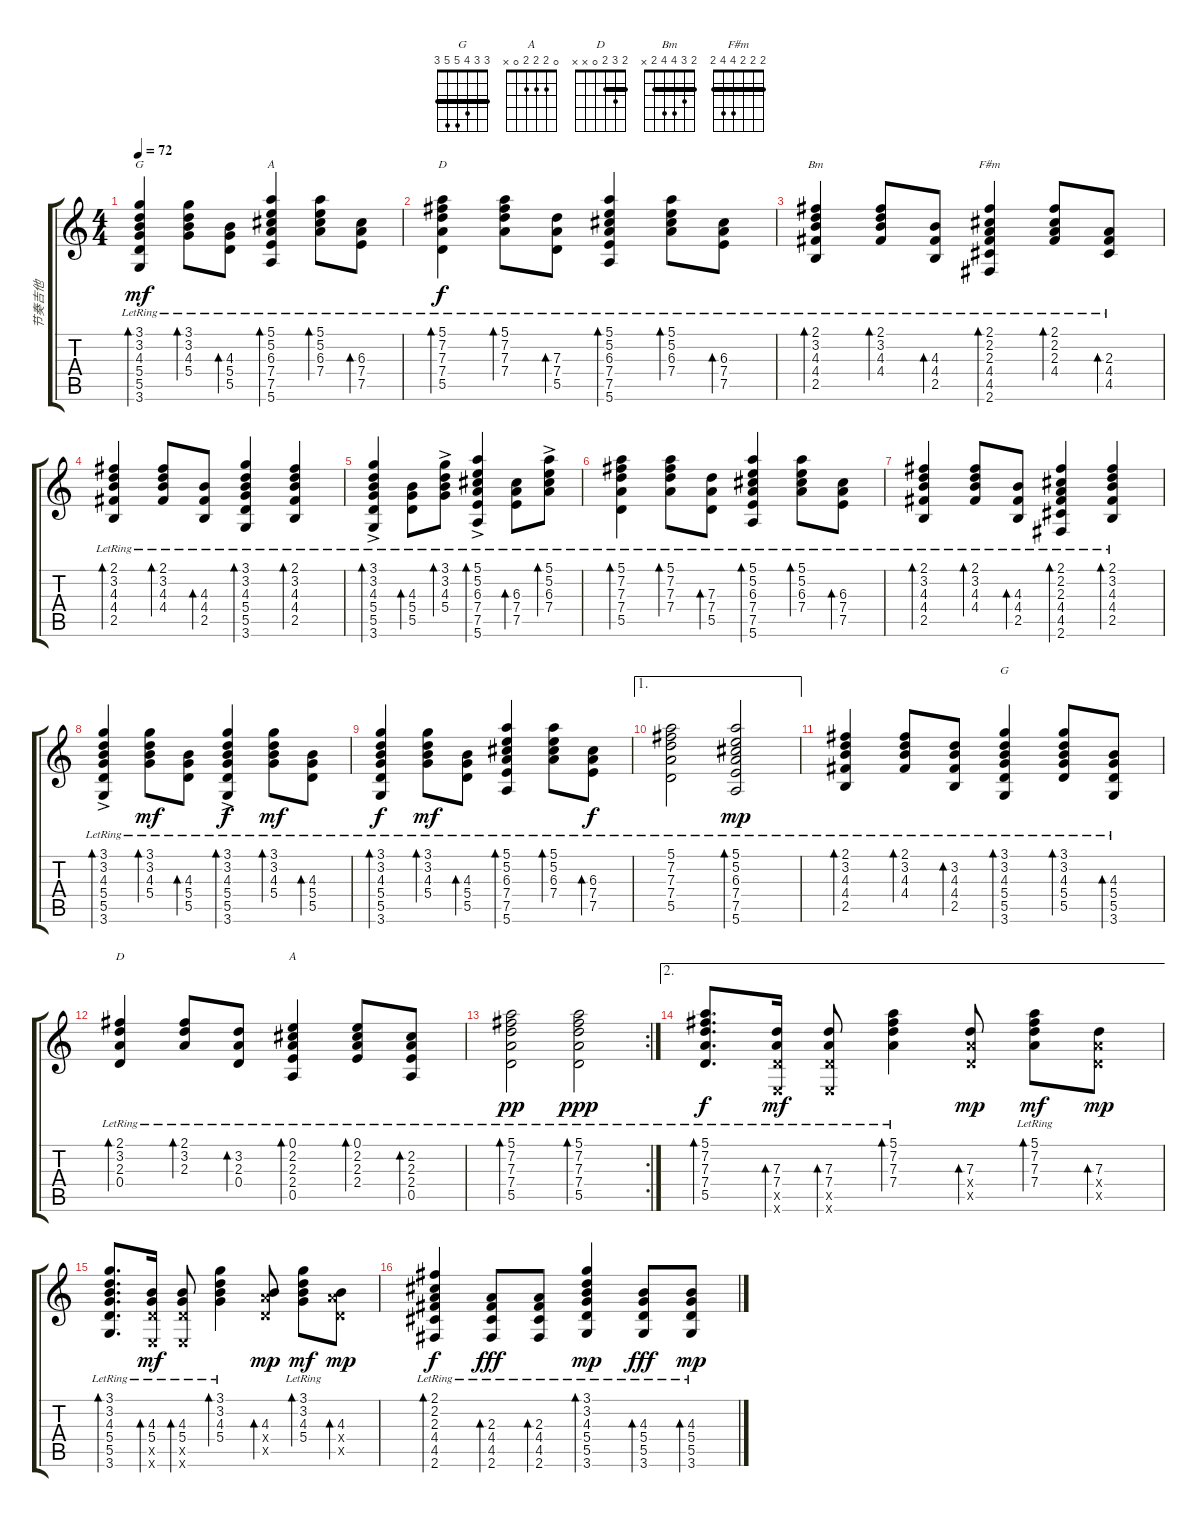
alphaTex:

\track ("节奏吉他" "节奏吉他") {instrument acousticguitarsteel}
\staff {score tabs}
\tuning (E4 B3 G3 D3 A2 E2) {hide}
\chord ("G" 3 0 0 0 2 3)
\chord ("A" 5 5 6 7 7 5) {firstfret 5 barre 5}
\chord ("D" 5 7 7 7 5 x) {firstfret 5 barre 5}
\chord ("Bm" 2 3 4 4 2 x) {barre 2}
\chord ("F#m" 2 2 2 4 4 2) {barre 2}
\chord ("G" 3 3 4 5 5 3) {barre 3}
\chord ("D" 2 3 2 0 x x) {barre 2}
\chord ("A" 0 2 2 2 0 x)
\ts (4 4)
\tempo 72
\clef g2
\ks c
(3.1{lr} 3.2{lr} 4.3{lr} 5.4{lr} 5.5{lr} 3.6{lr}).4{bd 60 ch "G" dy mf} (3.1{lr} 3.2{lr} 4.3{lr} 5.4{lr}).8{bd 60} (4.3{lr} 5.4{lr} 5.5{lr}).8{bd 60} (5.1{lr} 5.2{lr} 6.3{lr} 7.4{lr} 7.5{lr} 5.6{lr}).4{bd 60 ch "A"} (5.1{lr} 5.2{lr} 6.3{lr} 7.4{lr}).8{bd 60} (6.3{lr} 7.4{lr} 7.5{lr}).8{bd 60} |
(5.1{lr} 7.2{lr} 7.3{lr} 7.4{lr} 5.5{lr}).4{bd 60 ch "D" dy f} (5.1{lr} 7.2{lr} 7.3{lr} 7.4{lr}).8{bd 60} (7.3{lr} 7.4{lr} 5.5{lr}).8{bd 60} (5.1{lr} 5.2{lr} 6.3{lr} 7.4{lr} 7.5{lr} 5.6{lr}).4{bd 60} (5.1{lr} 5.2{lr} 6.3{lr} 7.4{lr}).8{bd 60} (6.3{lr} 7.4{lr} 7.5{lr}).8{bd 60} |
(2.1{lr} 3.2{lr} 4.3{lr} 4.4{lr} 2.5{lr}).4{bd 60 ch "Bm"} (2.1{lr} 3.2{lr} 4.3{lr} 4.4{lr}).8{bd 60} (4.3{lr} 4.4{lr} 2.5{lr}).8{bd 60} (2.1{lr} 2.2{lr} 2.3{lr} 4.4{lr} 4.5{lr} 2.6{lr}).4{bd 60 ch "F#m"} (2.1{lr} 2.2{lr} 2.3{lr} 4.4{lr}).8{bd 60} (2.3{lr} 4.4{lr} 4.5{lr}).8{bd 60} |
(2.1{lr} 3.2{lr} 4.3{lr} 4.4{lr} 2.5{lr}).4{bd 60} (2.1{lr} 3.2{lr} 4.3{lr} 4.4{lr}).8{bd 60} (4.3{lr} 4.4{lr} 2.5{lr}).8{bd 60} (3.1{lr} 3.2{lr} 4.3{lr} 5.4{lr} 5.5{lr} 3.6{lr}).4{bd 60} (2.1{lr} 3.2{lr} 4.3{lr} 4.4{lr} 2.5{lr}).4{bd 60} |
(3.1{lr} 3.2{lr} 4.3{ac lr} 5.4{lr} 5.5{lr} 3.6{lr}).4{bd 60} (4.3{lr} 5.4{lr} 5.5{lr}).8{bd 60} (3.1{lr} 3.2{ac lr} 4.3{lr} 5.4{lr}).8{bd 60} (5.1{lr} 5.2{lr} 6.3{ac lr} 7.4{lr} 7.5{lr} 5.6{lr}).4{bd 60} (6.3{lr} 7.4{lr} 7.5{lr}).8{bd 60} (5.1 5.2{ac} 6.3{lr} 7.4{lr}).8{bd 60} |
(5.1{lr} 7.2{lr} 7.3{lr} 7.4{lr} 5.5{lr}).4{bd 60} (5.1{lr} 7.2{lr} 7.3{lr} 7.4{lr}).8{bd 60} (7.3{lr} 7.4{lr} 5.5{lr}).8{bd 60} (5.1{lr} 5.2{lr} 6.3{lr} 7.4{lr} 7.5{lr} 5.6{lr}).4{bd 60} (5.1{lr} 5.2{lr} 6.3{lr} 7.4{lr}).8{bd 60} (6.3{lr} 7.4{lr} 7.5{lr}).8{bd 60} |
(2.1{lr} 3.2{lr} 4.3{lr} 4.4{lr} 2.5{lr}).4{bd 60} (2.1{lr} 3.2{lr} 4.3{lr} 4.4{lr}).8{bd 60} (4.3{lr} 4.4{lr} 2.5{lr}).8{bd 60} (2.1{lr} 2.2{lr} 2.3{lr} 4.4{lr} 4.5{lr} 2.6{lr}).4{bd 60} (2.1{lr} 3.2{lr} 4.3{lr} 4.4{lr} 2.5{lr}).4{bd 60} |
(3.1{lr} 3.2{lr} 4.3{lr} 5.4{lr} 5.5{lr} 3.6{ac lr}).4{bd 60} (3.1{lr} 3.2{lr} 4.3{lr} 5.4{lr}).8{bd 60 dy mf} (4.3{lr} 5.4{lr} 5.5{lr}).8{bd 60} (3.1{lr} 3.2{lr} 4.3{ac lr} 5.4{lr} 5.5{lr} 3.6{lr}).4{bd 60 dy f} (3.1{lr} 3.2{lr} 4.3{lr} 5.4{lr}).8{bd 60 dy mf} (4.3{lr} 5.4{lr} 5.5{lr}).8{bd 60} |
(3.1{lr} 3.2{lr} 4.3{lr} 5.4{lr} 5.5{lr} 3.6{lr}).4{bd 60 dy f} (3.1{lr} 3.2{lr} 4.3{lr} 5.4{lr}).8{bd 60 dy mf} (4.3{lr} 5.4{lr} 5.5{lr}).8{bd 60} (5.1{lr} 5.2{lr} 6.3{lr} 7.4{lr} 7.5{lr} 5.6{lr}).4{bd 60} (5.1{lr} 5.2{lr} 6.3{lr} 7.4{lr}).8{bd 60} (6.3{lr} 7.4{lr} 7.5{lr}).8{bd 60 dy f} |
\ae 1
(5.1 7.2 7.3{lr} 7.4 5.5).2 (5.1{lr} 5.2{lr} 6.3{lr} 7.4{lr} 7.5{lr} 5.6{lr}).2{bd 60 dy mp} |
(2.1{lr} 3.2{lr} 4.3{lr} 4.4{lr} 2.5{lr}).4{bd 60} (2.1{lr} 3.2{lr} 4.3{lr} 4.4{lr}).8{bd 60} (3.2{lr} 4.3{lr} 4.4{lr} 2.5{lr}).8{bd 60} (3.1{lr} 3.2{lr} 4.3{lr} 5.4{lr} 5.5{lr} 3.6{lr}).4{bd 60 ch "G"} (3.1{lr} 3.2{lr} 4.3{lr} 5.4{lr} 5.5{lr}).8{bd 60} (4.3{lr} 5.4{lr} 5.5{lr} 3.6{lr}).8{bd 60} |
(2.1{lr} 3.2{lr} 2.3{lr} 0.4{lr}).4{bd 60 ch "D"} (2.1{lr} 3.2{lr} 2.3{lr}).8{bd 60} (3.2{lr} 2.3{lr} 0.4{lr}).8{bd 60} (0.1{lr} 2.2{lr} 2.3{lr} 2.4{lr} 0.5{lr}).4{bd 60 ch "A"} (0.1{lr} 2.2{lr} 2.3{lr} 2.4{lr}).8{bd 60} (2.2{lr} 2.3{lr} 2.4{lr} 0.5{lr}).8{bd 60} |
\rc 2
(5.1{lr} 7.2{lr} 7.3{lr} 7.4{lr} 5.5{lr}).2{bd 240 dy pp} (5.1{lr} 7.2{lr} 7.3{lr} 7.4{lr} 5.5{lr}).2{bd 240 dy ppp} |
\ae 2
(5.1{lr} 7.2{lr} 7.3{lr} 7.4{lr} 5.5{lr}).8{d bd 60 dy f} (7.3{lr} 7.4{lr} 5.5{x} 0.6{x}).16{bd 60 dy mf} (7.3{lr} 7.4{lr} 5.5{x} 0.6{x}).8{bd 60} (5.1 7.2{lr} 7.3 7.4).4{bd 60} (7.3 7.4{x} 5.5{x}).8{bd 60 dy mp} (5.1{lr} 7.2{lr} 7.3{lr} 7.4{lr}).8{bd 60 dy mf} (7.3 7.4{x} 5.5{x}).8{bd 60 dy mp} |
(3.1{lr} 3.2{lr} 4.3{lr} 5.4{lr} 5.5{lr} 3.6).8{d bd 60} (4.3{lr} 5.4{lr} 5.5{x} 0.6{x}).16{bd 60 dy mf} (4.3{lr} 5.4{lr} 5.5{x} 0.6{x}).8{bd 60} (3.1 3.2{lr} 4.3 5.4).4{bd 60} (4.3 7.4{x} 5.5{x}).8{bd 60 dy mp} (3.1{lr} 3.2{lr} 4.3{lr} 5.4{lr}).8{bd 60 dy mf} (4.3 7.4{x} 5.5{x}).8{bd 60 dy mp} |
(2.1{lr} 2.2{lr} 2.3{lr} 4.4{lr} 4.5{lr} 2.6{lr}).4{bd 60 dy f} (2.3{lr} 4.4{lr} 4.5 2.6).8{bd 60 dy fff} (2.3{lr} 4.4{lr} 4.5{lr} 2.6).8{bd 60} (3.1{lr} 3.2{lr} 4.3{lr} 5.4{lr} 5.5{lr} 3.6{lr}).4{bd 60 dy mp} (4.3{lr} 5.4{lr} 5.5{lr} 3.6).8{bd 60 dy fff} (4.3{lr} 5.4{lr} 5.5{lr} 3.6{lr}).8{bd 60 dy mp}
